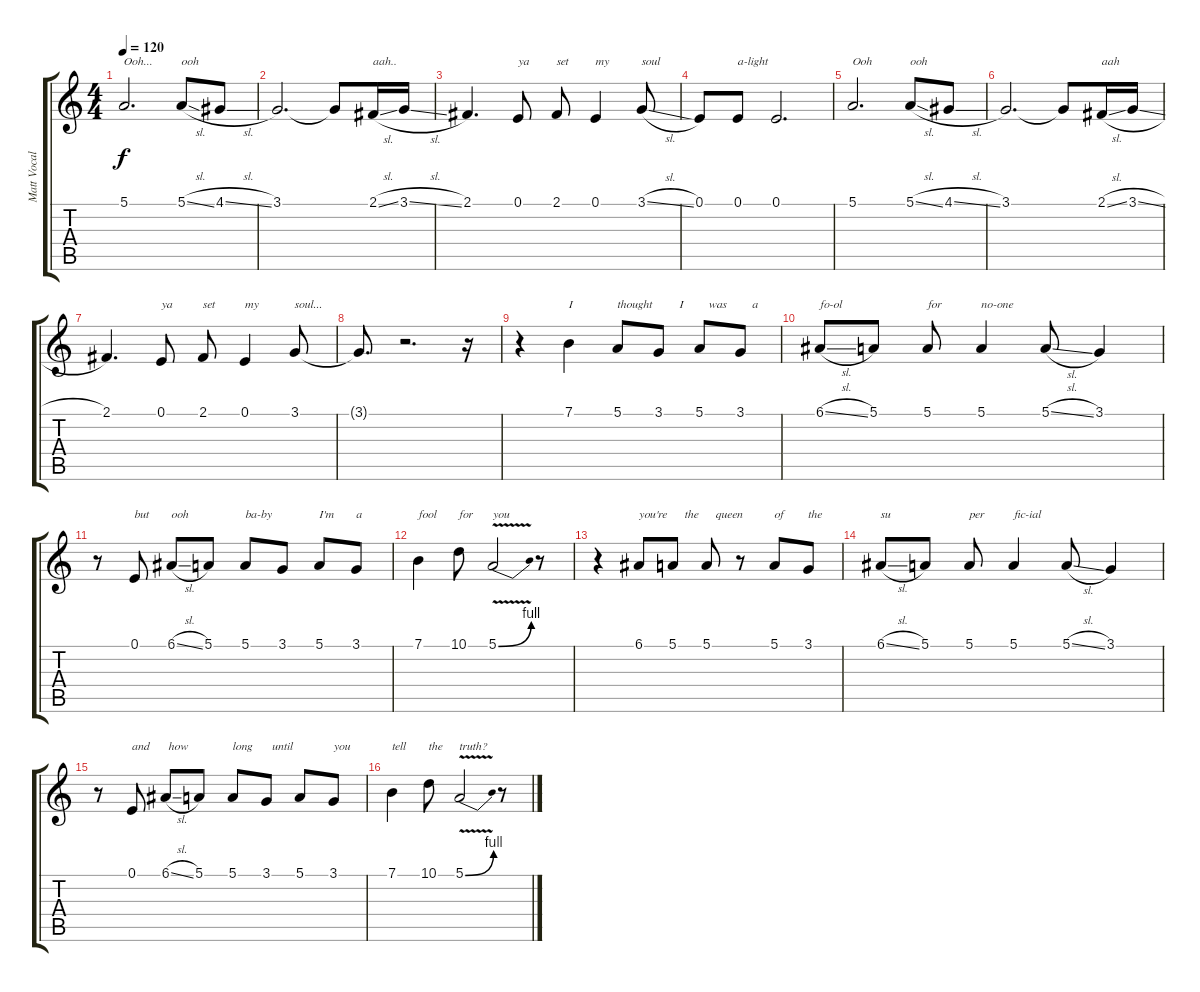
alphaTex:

\track ("Matt Vocals" "Matt Vocal") {instrument altosax}
\staff {score tabs}
\tuning (E4 B3 G3 D3 A2 E2) {hide}
\ts (4 4)
\tempo 120
\clef g2
\ks c
5.1.2{d txt "Ooh..." dy f} 5.1{sl}.8{txt "ooh"} 4.1{sl}.8 |
3.1.2{d} 3.1{t}.8 2.1{sl}.16{txt "aah.."} 3.1{sl}.16 |
2.1.4{d} 0.1.8{txt "ya "} 2.1.8{txt "set"} 0.1.4{txt "my"} 3.1{sl}.8{txt "soul"} |
0.1.8 0.1.8{txt "a-light"} 0.1.2{d} |
5.1.2{d txt "Ooh"} 5.1{sl}.8{txt "ooh"} 4.1{sl}.8 |
3.1.2{d} 3.1{t}.8 2.1{sl}.16{txt "aah"} 3.1{sl}.16 |
2.1.4{d} 0.1.8{txt "ya "} 2.1.8{txt "set"} 0.1.4{txt "my"} 3.1.8{txt "soul..."} |
3.1{t}.8{d} r.2{d} r.16 |
r.4 7.1.4{txt "I"} 5.1.8{txt "thought"} 3.1.8{txt "       I"} 5.1.8{txt "   was"} 3.1.8{txt "    a"} |
6.1{sl}.8{txt "fo-ol"} 5.1.8 5.1.8{txt "for"} 5.1.4{txt "no-one"} 5.1{sl}.8 3.1.4 |
r.8 0.1.8{txt "but"} 6.1{sl}.8{txt "ooh"} 5.1.8 5.1.8{txt "ba-by"} 3.1.8 5.1.8{txt "I'm"} 3.1.8{txt "a"} |
7.1.4{txt "fool"} 10.1.8{txt "for"} 5.1{be (bend 0 0 60 4) v}.2{txt "you"} r.8 |
r.4 6.1.8{txt "you're"} 5.1.8{txt "    the"} 5.1.8{txt "   queen"} r.8 5.1.8{txt "of"} 3.1.8{txt "the"} |
6.1{sl}.8{txt "su"} 5.1.8 5.1.8{txt "per"} 5.1.4{txt "fic-ial"} 5.1{sl}.8 3.1.4 |
r.8 0.1.8{txt "and"} 6.1{sl}.8{txt " how"} 5.1.8 5.1.8{txt "long"} 3.1.8{txt "  until"} 5.1.8 3.1.8{txt "you"} |
7.1.4{txt "tell"} 10.1.8{txt "the"} 5.1{be (bend 0 0 60 4) v}.2{txt "truth?"} r.8
